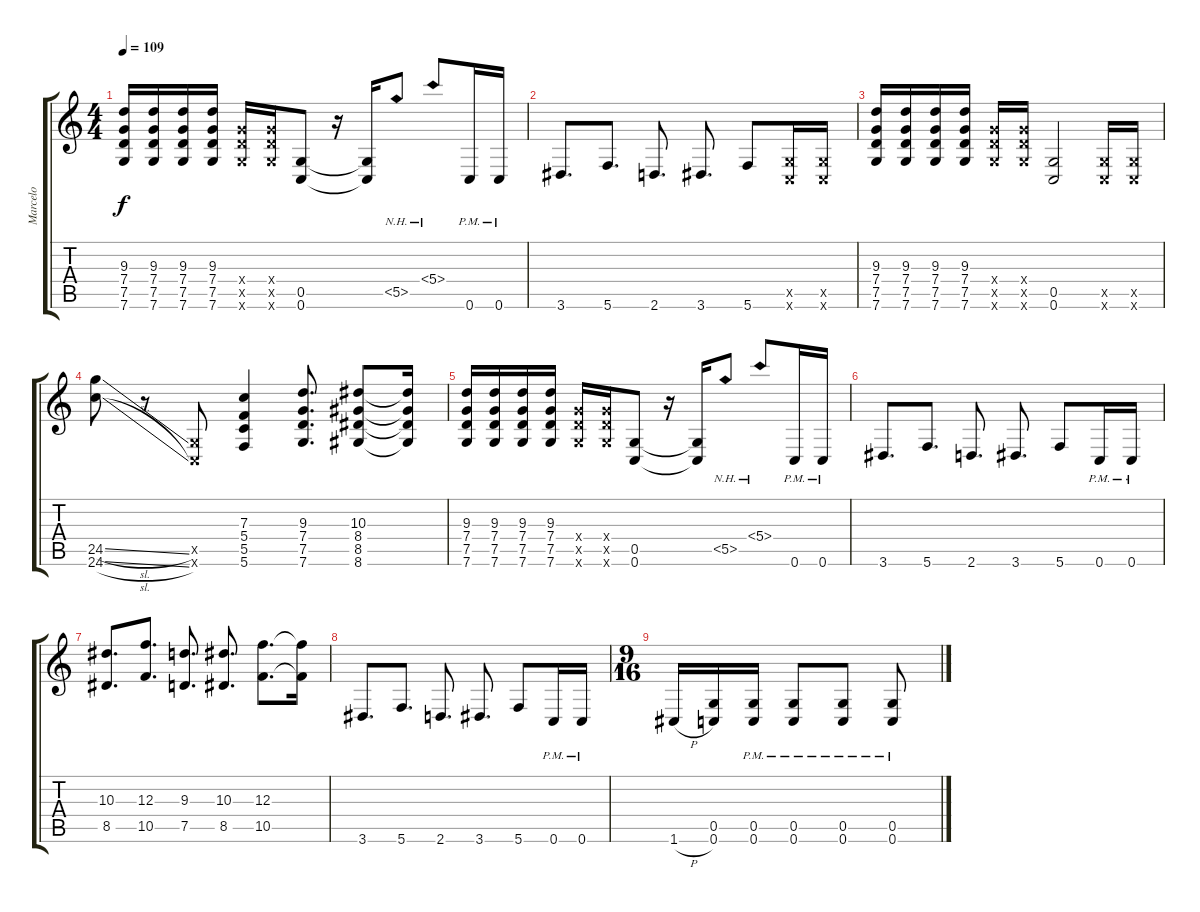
\track ("Marcelo" "Marcelo") {instrument distortionguitar}
\staff {score tabs}
\tuning (D4 A3 F3 C3 G2 C2) {hide}
\ts (4 4)
\tempo 109
\clef g2
\ks c
(9.3 7.4 7.5 7.6).16{dy f} (9.3 7.4 7.5 7.6).16 (9.3 7.4 7.5 7.6).16 (9.3 7.4 7.5 7.6).16 (7.4{x} 7.5{x} 7.6{x}).16 (7.4{x} 7.5{x} 7.6{x}).16 (0.5 0.6).8 r.16 (0.5{t} 0.6{t}).16 5.5{nh}.8 5.4{nh}.8 0.6{pm}.16 0.6{pm}.16 |
3.6.8{d} 5.6.8{d} 2.6.8{d} 3.6.8{d} 5.6.8 (0.5{x} 0.6{x}).16 (0.5{x} 0.6{x}).16 |
(9.3 7.4 7.5 7.6).16 (9.3 7.4 7.5 7.6).16 (9.3 7.4 7.5 7.6).16 (9.3 7.4 7.5 7.6).16 (7.4{x} 7.5{x} 7.6{x}).16 (7.4{x} 7.5{x} 7.6{x}).16 (0.5 0.6).2 (0.5{x} 0.6{x}).16 (0.5{x} 0.6{x}).16 |
(24.5{sl} 24.6{sl}).8 r.8 (0.5{x} 0.6{x}).8 (7.3 5.4 5.5 5.6).4 (9.3 7.4 7.5 7.6).8{d} (10.3 8.4 8.5 8.6).8 (10.3{t} 8.4{t} 8.5{t} 8.6{t}).16 |
(9.3 7.4 7.5 7.6).16 (9.3 7.4 7.5 7.6).16 (9.3 7.4 7.5 7.6).16 (9.3 7.4 7.5 7.6).16 (7.4{x} 7.5{x} 7.6{x}).16 (7.4{x} 7.5{x} 7.6{x}).16 (0.5 0.6).8 r.16 (0.5{t} 0.6{t}).16 5.5{nh}.8 5.4{nh}.8 0.6{pm}.16 0.6{pm}.16 |
3.6.8{d} 5.6.8{d} 2.6.8{d} 3.6.8{d} 5.6.8 0.6{pm}.16 0.6{pm}.16 |
(10.3 8.5).8{d} (12.3 10.5).8{d} (9.3 7.5).8{d} (10.3 8.5).8{d} (12.3 10.5).8{d} (12.3{t} 10.5{t}).16 |
3.6.8{d} 5.6.8{d} 2.6.8{d} 3.6.8{d} 5.6.8 0.6{pm}.16 0.6{pm}.16 |
\ts (9 16)
1.6{h}.16 (0.5 0.6).16 (0.5 0.6{pm}).16 (0.5 0.6{pm}).8 (0.5 0.6{pm}).8 (0.5 0.6{pm}).8
